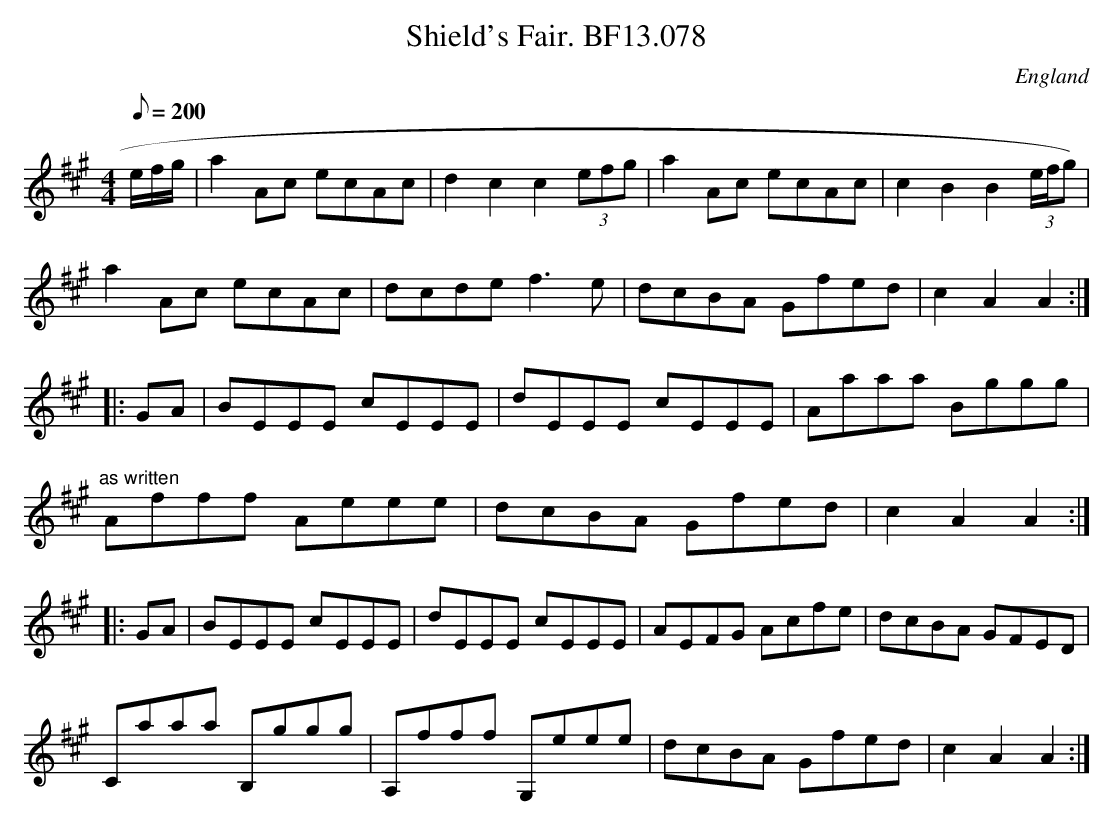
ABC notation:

X:1
T:Shield's Fair. BF13.078
M:4/4
L:1/8
Q:200
O:England
K:A
e/f/g/|a2Ac ecAc|d2c2c2 (3efg |a2Ac ecAc|c2B2B2(3e/f/g)|!
a2Ac ecAc|dcdef3e|dcBA Gfed|c2A2A2:|!
|:GA|BEEE cEEE|dEEE cEEE|Aaaa Bggg|!
"as written"Afff Aeee|dcBA Gfed|c2A2A2::!
GA|BEEE cEEE|dEEE cEEE|AEFG Acfe|dcBA GFED|!
Caaa B,ggg|A,fff G,eee|dcBA Gfed|c2A2A2:|]
